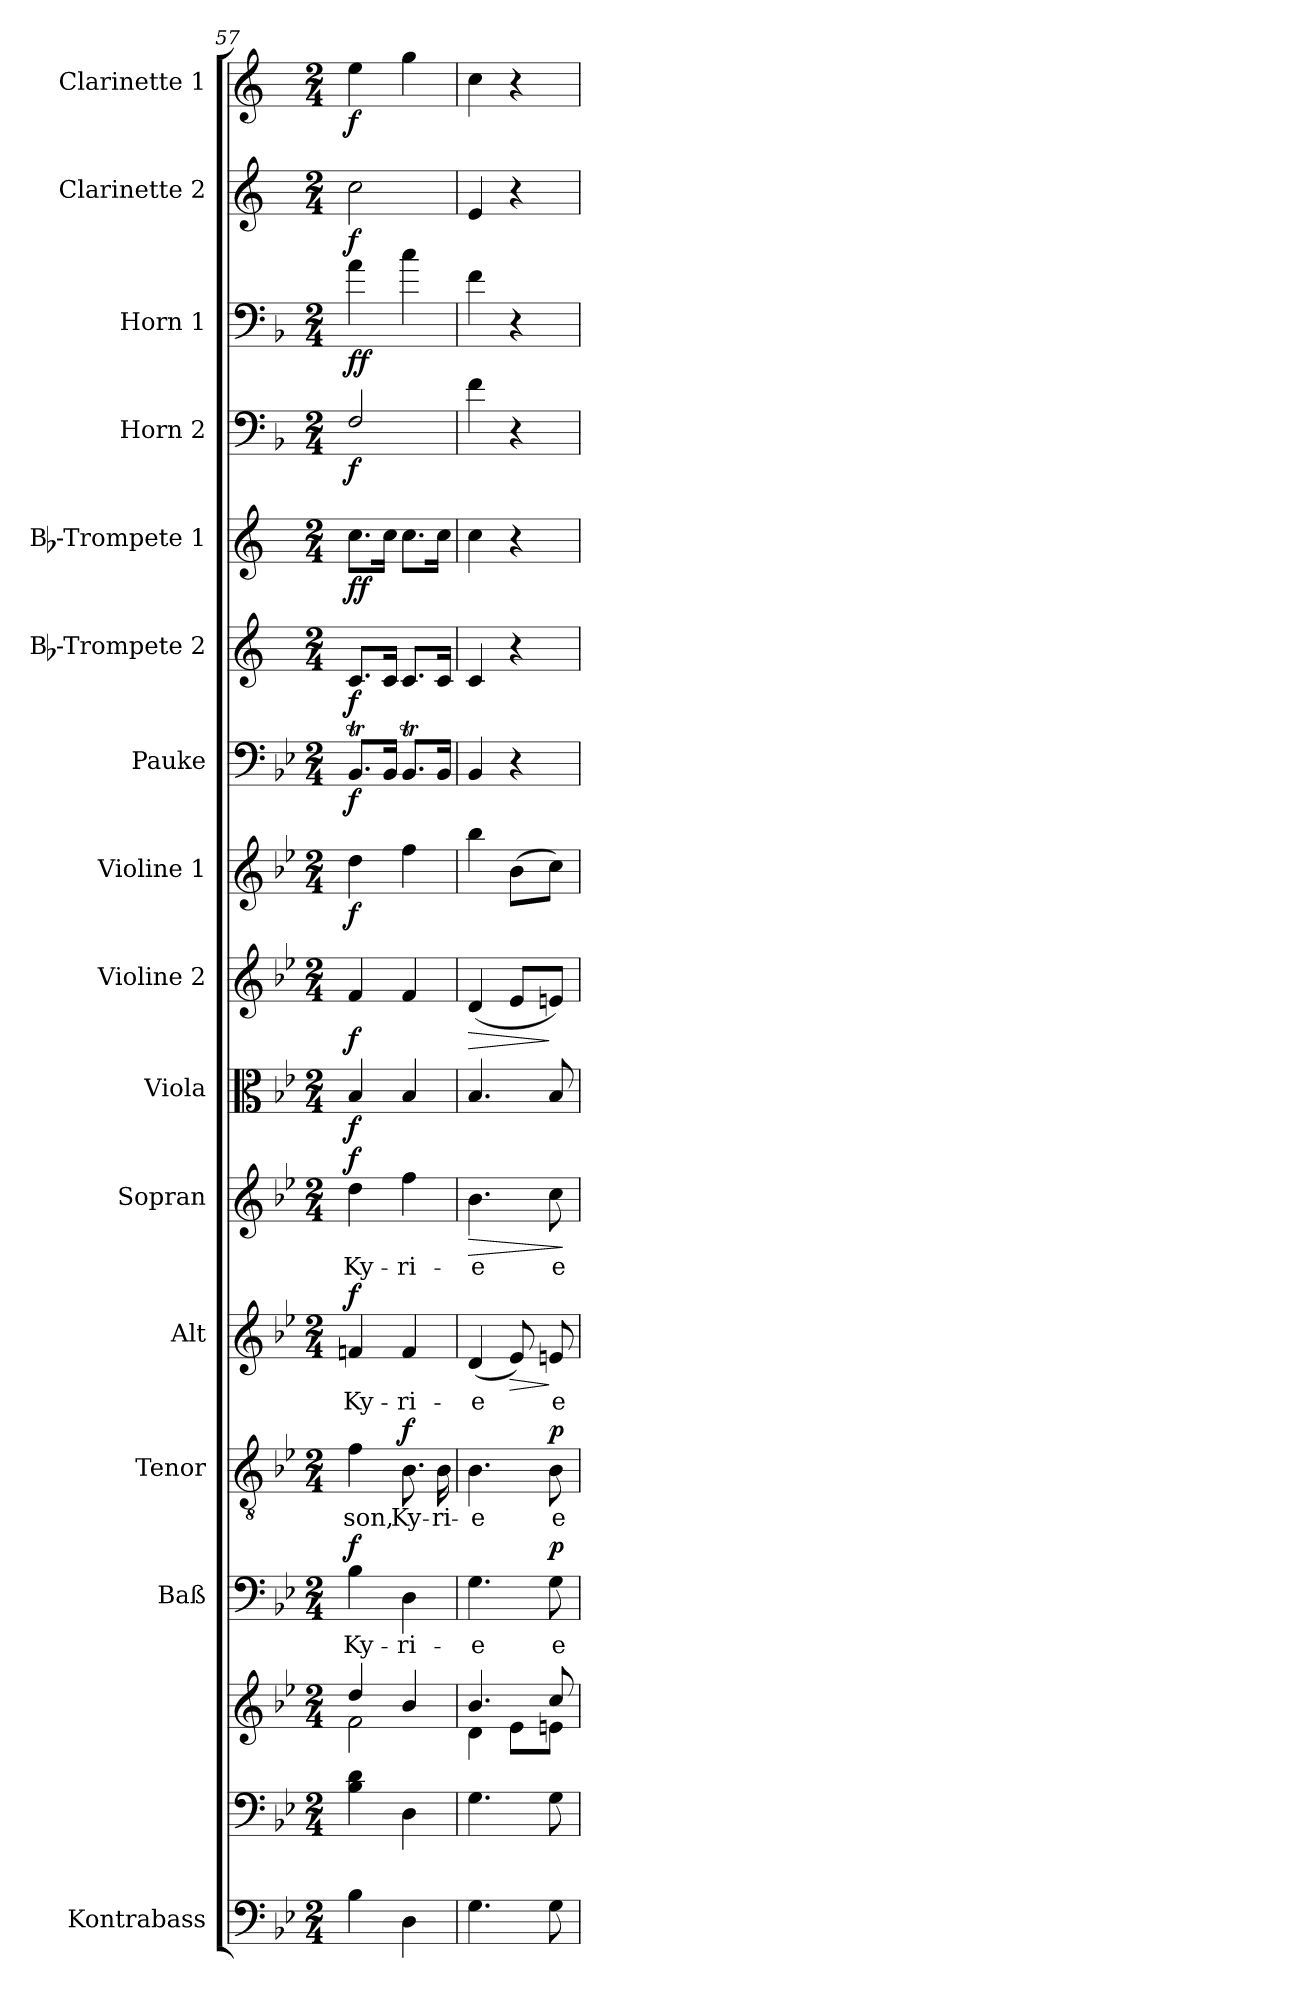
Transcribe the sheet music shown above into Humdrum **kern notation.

**kern	**kern	**kern	**kern	**text	**dynam	**kern	**text	**dynam	**kern	**text	**dynam	**kern	**text	**dynam	**kern	**dynam	**kern	**dynam	**kern	**dynam	**kern	**dynam	**kern	**dynam	**kern	**dynam	**kern	**dynam	**kern	**dynam	**kern	**dynam	**kern	**dynam
*part16	*part15	*part15	*part14	*part14	*part14	*part13	*part13	*part13	*part12	*part12	*part12	*part11	*part11	*part11	*part10	*part10	*part9	*part9	*part8	*part8	*part7	*part7	*part6	*part6	*part5	*part5	*part4	*part4	*part3	*part3	*part2	*part2	*part1	*part1
*staff17	*staff16	*staff15	*staff14	*staff14	*staff14	*staff13	*staff13	*staff13	*staff12	*staff12	*staff12	*staff11	*staff11	*staff11	*staff10	*staff10	*staff9	*staff9	*staff8	*staff8	*staff7	*staff7	*staff6	*staff6	*staff5	*staff5	*staff4	*staff4	*staff3	*staff3	*staff2	*staff2	*staff1	*staff1
*I"Kontrabass	*	*	*I"Baß	*	*	*I"Tenor	*	*	*I"Alt	*	*	*I"Sopran	*	*	*I"Viola	*	*I"Violine 2	*	*I"Violine 1	*	*I"Pauke	*	*I"Bb-Trompete 2	*	*I"Bb-Trompete 1	*	*I"Horn 2	*	*I"Horn 1	*	*I"Clarinette 2	*	*I"Clarinette 1	*
*I'Kb.	*	*	*I'Baß	*	*	*I'Ten	*	*	*I'Alt	*	*	*I'Sop	*	*	*I'Vla.	*	*I'Vln. 2	*	*I'Vln. 1	*	*I'Pk.	*	*I'Bb Trp. 2	*	*I'Bb Trp. 1	*	*I'Hrn. 2	*	*I'Hrn. 1	*	*I'Cl. 2	*	*I'Cl. 1	*
*clefF4	*clefF4	*clefG2	*clefF4	*	*	*clefGv2	*	*	*clefG2	*	*	*clefG2	*	*	*clefC3	*	*clefG2	*	*clefG2	*	*clefF4	*	*clefG2	*	*clefG2	*	*clefF4	*	*clefF4	*	*clefG2	*	*clefG2	*
*ITrd7c12	*	*	*	*	*	*	*	*	*	*	*	*	*	*	*	*	*	*	*	*	*	*	*ITrd1c2	*	*ITrd1c2	*	*ITrd4c7	*	*ITrd4c7	*	*ITrd1c2	*	*ITrd1c2	*
*k[b-e-]	*k[b-e-]	*k[b-e-]	*k[b-e-]	*	*	*k[b-e-]	*	*	*k[b-e-]	*	*	*k[b-e-]	*	*	*k[b-e-]	*	*k[b-e-]	*	*k[b-e-]	*	*k[b-e-]	*	*k[b-e-]	*	*k[b-e-]	*	*k[b-e-]	*	*k[b-e-]	*	*k[b-e-]	*	*k[b-e-]	*
*B-:	*B-:	*B-:	*B-:	*	*	*B-:	*	*	*B-:	*	*	*B-:	*	*	*B-:	*	*B-:	*	*B-:	*	*B-:	*	*B-:	*	*B-:	*	*B-:	*	*B-:	*	*B-:	*	*B-:	*
*M2/4	*M2/4	*M2/4	*M2/4	*	*	*M2/4	*	*	*M2/4	*	*	*M2/4	*	*	*M2/4	*	*M2/4	*	*M2/4	*	*M2/4	*	*M2/4	*	*M2/4	*	*M2/4	*	*M2/4	*	*M2/4	*	*M2/4	*
=57	=57	=57	=57	=57	=57	=57	=57	=57	=57	=57	=57	=57	=57	=57	=57	=57	=57	=57	=57	=57	=57	=57	=57	=57	=57	=57	=57	=57	=57	=57	=57	=57	=57	=57
*	*	*^	*	*	*	*	*	*	*	*	*	*	*	*	*	*	*	*	*	*	*	*	*	*	*	*	*	*	*	*	*	*	*	*
!	!	!	!	!	!LO:LY:b	!LO:DY:a	!	!LO:LY:b	!	!	!LO:LY:b	!LO:DY:a	!	!LO:LY:b	!LO:DY:a	!	!LO:DY:b	!	!LO:DY:b	!	!LO:DY:b	!	!LO:DY:b	!	!LO:DY:b	!	!LO:DY:b	!	!LO:DY:b	!	!LO:DY:b	!	!LO:DY:b	!	!LO:DY:b
4BB-\	4B-\ 4d\	4dd/	2f\	4B-\	Ky-	f	4f\	-son,	.	4fn/	Ky-	f	4dd\	Ky-	f	4B-/	f	4f/	f	4dd\	f	8.BB-T/L	f	8.B-/L	f	8.b-\L	ff	2BB-/	f	4d\	ff	2b-\	f	4dd\	f
.	.	.	.	.	.	.	.	.	.	.	.	.	.	.	.	.	.	.	.	.	.	16BB-/Jk	.	16B-/Jk	.	16b-\Jk	.	.	.	.	.	.	.	.	.
!	!	!	!	!	!LO:LY:b	!	!	!LO:LY:b	!LO:DY:a	!	!LO:LY:b	!	!	!LO:LY:b	!	!	!	!	!	!	!	!	!	!	!	!	!	!	!	!	!	!	!	!	!
4DD\	4D\	4b-/	.	4D\	-ri-	.	8.B-\	Ky-	f	4f/	-ri-	.	4ff\	-ri-	.	4B-/	.	4f/	.	4ff\	.	8.BB-T/L	.	8.B-/L	.	8.b-\L	.	.	.	4f\	.	.	.	4ff\	.
!	!	!	!	!	!	!	!	!LO:LY:b	!	!	!	!	!	!	!	!	!	!	!	!	!	!	!	!	!	!	!	!	!	!	!	!	!	!	!
.	.	.	.	.	.	.	16B-\	-ri-	.	.	.	.	.	.	.	.	.	.	.	.	.	16BB-/Jk	.	16B-/Jk	.	16b-\Jk	.	.	.	.	.	.	.	.	.
=58	=58	=58	=58	=58	=58	=58	=58	=58	=58	=58	=58	=58	=58	=58	=58	=58	=58	=58	=58	=58	=58	=58	=58	=58	=58	=58	=58	=58	=58	=58	=58	=58	=58	=58	=58
!	!	!	!	!	!LO:LY:b	!	!	!LO:LY:b	!	!	!LO:LY:b	!	!	!LO:LY:b	!LO:HP:b	!	!	!	!LO:HP:b	!	!	!	!	!	!	!	!	!	!	!	!	!	!	!	!
4.GG\	4.G\	4.b-/	4d\	4.G\	-e	.	4.B-\	-e	.	(<4d/	-e	.	4.b-\	-e	>	4.B-/	.	(<4d/	>	4bb-\	.	4BB-/	.	4B-/	.	4b-\	.	4B-\	.	4B-\	.	4d/	.	4b-\	.
!	!	!	!	!	!	!	!	!	!	!	!	!LO:HP:b	!	!	!	!	!	!	!	!	!	!	!	!	!	!	!	!	!	!	!	!	!	!	!
.	.	.	8e-\L	.	.	.	.	.	.	8e-/)	.	>	.	.	.	.	.	8e-/L	.	(>8b-\L	.	4r	.	4r	.	4r	.	4r	.	4r	.	4r	.	4r	.
!	!	!	!	!	!LO:LY:b	!LO:DY:a	!	!LO:LY:b	!LO:DY:a	!	!LO:LY:b	!	!	!LO:LY:b	!	!	!	!	!	!	!	!	!	!	!	!	!	!	!	!	!	!	!	!	!
8GG\	8G\	8cc/	8en\J	8G\	e-	p	8B-\	e-	p	8en/	e-	]	8cc\	e-	.	8B-/	.	8en/J)	]	8cc\J)	.	.	.	.	.	.	.	.	.	.	.	.	.	.	.
*	*	*v	*v	*	*	*	*	*	*	*	*	*	*	*	*	*	*	*	*	*	*	*	*	*	*	*	*	*	*	*	*	*	*	*	*
.	.	.	.	.	.	.	.	.	.	.	.	.	.	]	.	.	.	.	.	.	.	.	.	.	.	.	.	.	.	.	.	.	.	.
=	=	=	=	=	=	=	=	=	=	=	=	=	=	=	=	=	=	=	=	=	=	=	=	=	=	=	=	=	=	=	=	=	=	=
*-	*-	*-	*-	*-	*-	*-	*-	*-	*-	*-	*-	*-	*-	*-	*-	*-	*-	*-	*-	*-	*-	*-	*-	*-	*-	*-	*-	*-	*-	*-	*-	*-	*-	*-
